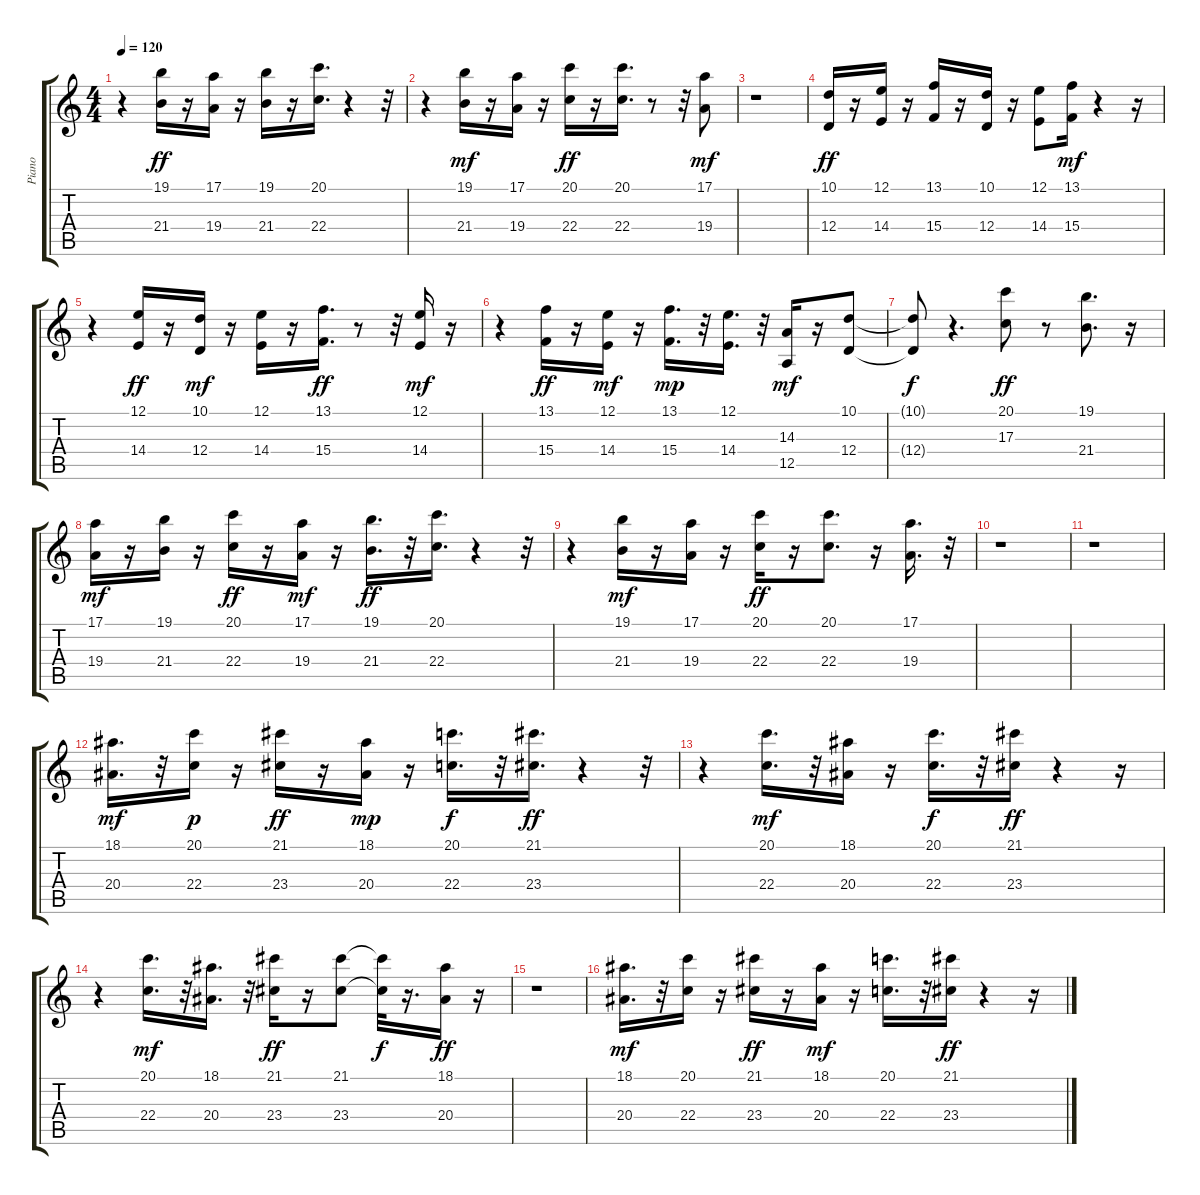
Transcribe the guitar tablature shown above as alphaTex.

\track ("Piano" "Piano") {instrument brightacousticpiano}
\staff {score tabs}
\tuning (E4 B3 G3 D3 A2 E2) {hide}
\ts (4 4)
\tempo 120
\clef g2
\ks c
r.4{dy ff} (19.1 21.4).16 r.16 (17.1 19.4).16 r.16 (19.1 21.4).16 r.16 (20.1 22.4).16{d} r.4 r.32 |
r.4 (19.1 21.4).16{dy mf} r.16 (17.1 19.4).16 r.16 (20.1 22.4).16{dy ff} r.16 (20.1 22.4).16{d} r.8 r.32 (17.1 19.4).8{dy mf} |
r.1 |
(10.1 12.4).16{dy ff} r.16 (12.1 14.4).16 r.16 (13.1 15.4).16 r.16 (10.1 12.4).16 r.16 (12.1 14.4).8 (13.1 15.4).16{dy mf} r.4 r.16 |
r.4 (12.1 14.4).16{dy ff} r.16 (10.1 12.4).16{dy mf} r.16 (12.1 14.4).16 r.16 (13.1 15.4).16{d dy ff} r.8 r.32 (12.1 14.4).16{dy mf} r.16 |
r.4 (13.1 15.4).16{dy ff} r.16 (12.1 14.4).16{dy mf} r.16 (13.1 15.4).16{d dy mp} r.32 (12.1 14.4).16{d} r.32 (14.3 12.5).16{dy mf} r.16 (10.1 12.4).8 |
(10.1{t} 12.4{t}).8{dy f} r.4{d} (20.1 17.3).8{dy ff} r.8 (19.1 21.4).8{d} r.16 |
(17.1 19.4).16{dy mf} r.16 (19.1 21.4).16 r.16 (20.1 22.4).16{dy ff} r.16 (17.1 19.4).16{dy mf} r.16 (19.1 21.4).16{d dy ff} r.32 (20.1 22.4).16{d} r.4 r.32 |
r.4 (19.1 21.4).16{dy mf} r.16 (17.1 19.4).16 r.16 (20.1 22.4).16{dy ff} r.16 (20.1 22.4).8{d} r.16 (17.1 19.4).16{d} r.32 |
r.1 |
r.1 |
(18.1 20.4).16{d dy mf} r.32 (20.1 22.4).16{dy p} r.16 (21.1 23.4).16{dy ff} r.16 (18.1 20.4).16{dy mp} r.16 (20.1 22.4).16{d dy f} r.32 (21.1 23.4).16{d dy ff} r.4 r.32 |
r.4 (20.1 22.4).16{d dy mf} r.32 (18.1 20.4).16 r.16 (20.1 22.4).16{d dy f} r.32 (21.1 23.4).16{dy ff} r.4 r.16 |
r.4 (20.1 22.4).16{d dy mf} r.32 (18.1 20.4).16{d} r.32 (21.1 23.4).16{dy ff} r.16 (21.1 23.4).8 (21.1{t} 23.4{t}).32{dy f} r.16{d} (18.1 20.4).16{dy ff} r.16 |
r.1 |
(18.1 20.4).16{d dy mf} r.32 (20.1 22.4).16 r.16 (21.1 23.4).16{dy ff} r.16 (18.1 20.4).16{dy mf} r.16 (20.1 22.4).16{d} r.32 (21.1 23.4).16{dy ff} r.4 r.16
